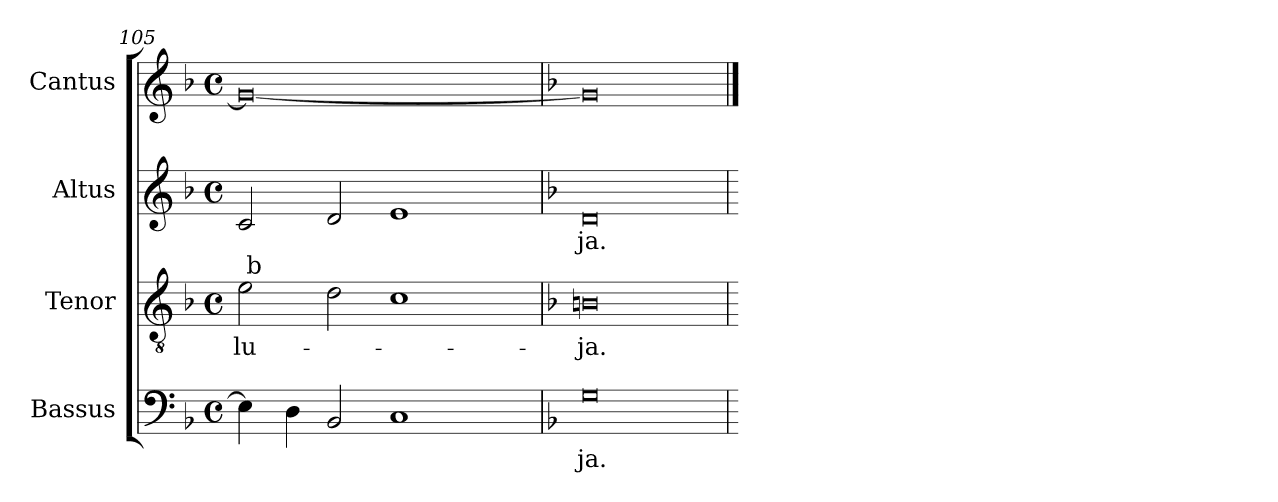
**kern	**text	**kern	**text	**kern	**text	**kern
*part4	*part4	*part3	*part3	*part2	*part2	*part1
*staff4	*staff4	*staff3	*staff3	*staff2	*staff2	*staff1
*I"Bassus	*	*I"Tenor	*	*I"Altus	*	*I"Cantus
*clefF4	*	*clefGv2	*	*clefG2	*	*clefG2
*k[b-]	*	*k[b-]	*	*k[b-]	*	*k[b-]
*F:	*	*F:	*	*F:	*	*F:
*M4/4	*	*M4/4	*	*M4/4	*	*M4/4
*met(c)	*	*met(c)	*	*met(c)	*	*met(c)
=105	=105	=105	=105	=105	=105	=105
!	!	!	!LO:LY:b:cj	!	!	!
*	*	*^	*	*	*	*
4E\]	.	2e\	64ryy	-lu-	2c/	.	0g_<
!	!	!	!LO:TX:a:t=b	!	!	!	!
.	.	.	1ryy	.	.	.	.
4D\	.	.	.	.	.	.	.
2BB-/	.	2d\	.	.	2d/	.	.
1C	.	1c	.	.	1e	.	.
.	.	.	2ryy	.	.	.	.
.	.	.	4ryy	.	.	.	.
.	.	.	8...ryy	.	.	.	.
*	*	*v	*v	*	*	*	*
=106	=106	=106	=106	=106	=106	=106
*	*	*	*	*k[b-]	*	*
*	*	*	*	*F:	*	*
*	*	*^	*	*	*	*
!	!LO:LY:b:cj	!	!	!LO:LY:b:cj	!	!LO:LY:b:cj	!
*	*	*v	*v	*	*	*	*
0G	ja.	0Bn	-ja.	0d	-ja.	0g]
=	==	=	==	=	==	==
*-	*-	*-	*-	*-	*-	*-
